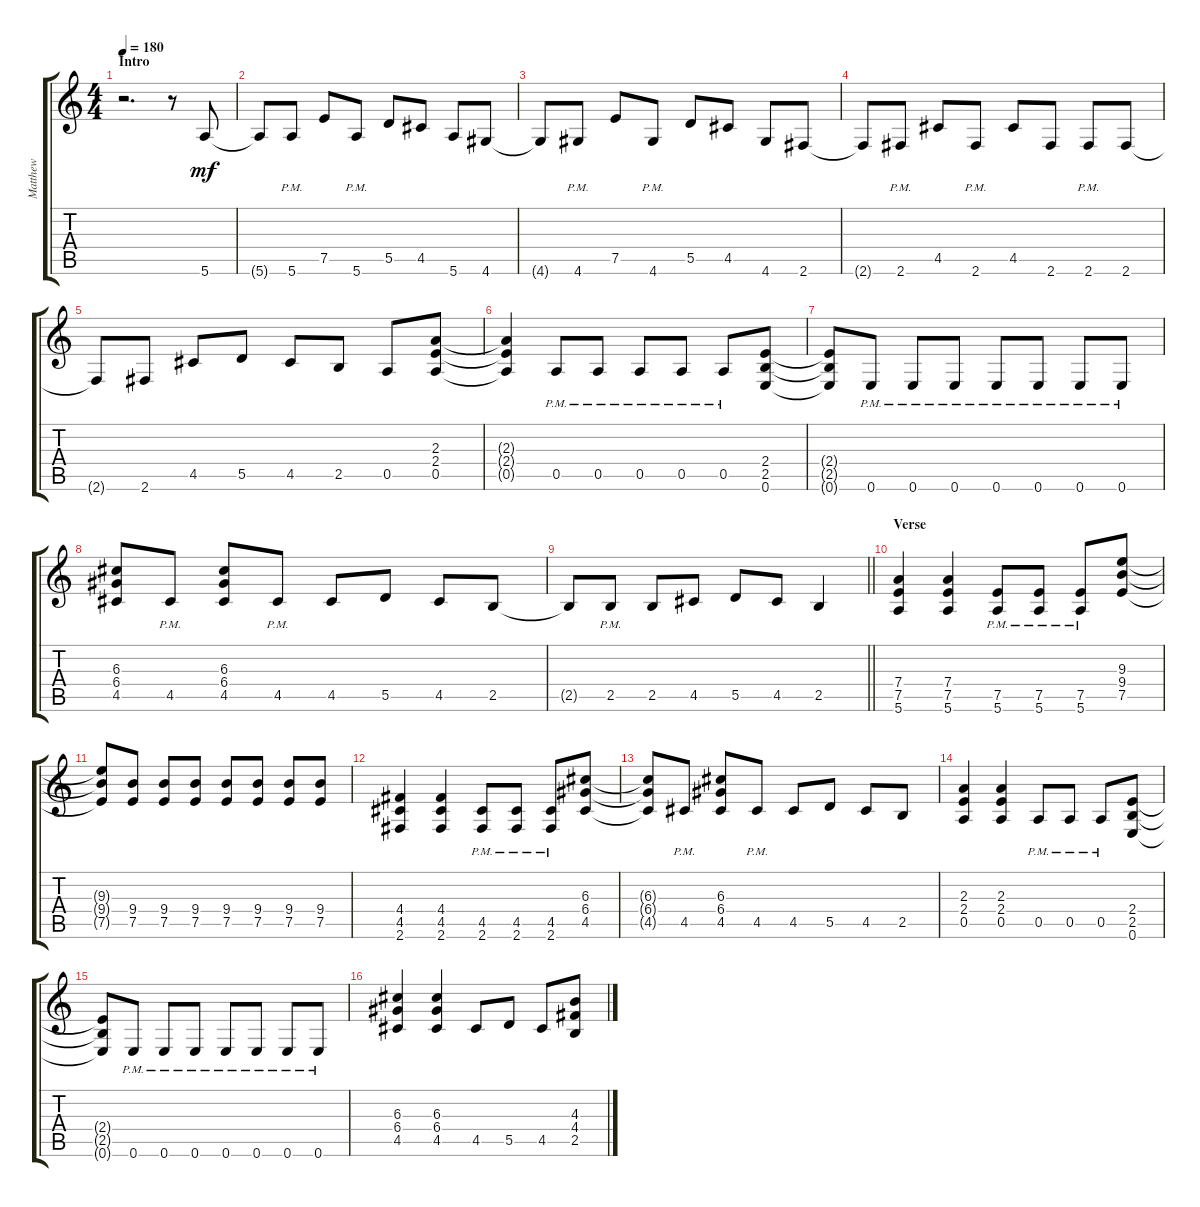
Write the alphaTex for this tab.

\track ("Matthew" "Matthew") {instrument distortionguitar}
\staff {score tabs}
\tuning (E4 B3 G3 D3 A2 E2) {hide}
\ts (4 4)
\section ("" "Intro")
\tempo 180
\clef g2
\ks c
r.2{d dy mf instrument distortionguitar} r.8 5.6.8 |
5.6{t}.8 5.6{pm}.8 7.5.8 5.6{pm}.8 5.5.8 4.5.8 5.6.8 4.6.8 |
4.6{t}.8 4.6{pm}.8 7.5.8 4.6{pm}.8 5.5.8 4.5.8 4.6.8 2.6.8 |
2.6{t}.8 2.6{pm}.8 4.5.8 2.6{pm}.8 4.5.8 2.6.8 2.6{pm}.8 2.6.8 |
2.6{t}.8 2.6.8 4.5.8 5.5.8 4.5.8 2.5.8 0.5.8 (2.3 2.4 0.5).8 |
(2.3{t} 2.4{t} 0.5{t}).4 0.5{pm}.8 0.5{pm}.8 0.5{pm}.8 0.5{pm}.8 0.5{pm}.8 (2.4 2.5 0.6).8 |
(2.4{t} 2.5{t} 0.6{t}).8 0.6{pm}.8 0.6{pm}.8 0.6{pm}.8 0.6{pm}.8 0.6{pm}.8 0.6{pm}.8 0.6{pm}.8 |
(6.3 6.4 4.5).8 4.5{pm}.8 (6.3 6.4 4.5).8 4.5{pm}.8 4.5.8 5.5.8 4.5.8 2.5.8 |
\barLineRight lightlight
2.5{t}.8 2.5{pm}.8 2.5.8 4.5.8 5.5.8 4.5.8 2.5.4 |
\section ("" "Verse")
(7.4 7.5 5.6).4 (7.4 7.5 5.6).4 (7.5{pm} 5.6{pm}).8 (7.5{pm} 5.6{pm}).8 (7.5{pm} 5.6{pm}).8 (9.3 9.4 7.5).8 |
(9.3{t} 9.4{t} 7.5{t}).8 (9.4 7.5).8 (9.4 7.5).8 (9.4 7.5).8 (9.4 7.5).8 (9.4 7.5).8 (9.4 7.5).8 (9.4 7.5).8 |
(4.4 4.5 2.6).4 (4.4 4.5 2.6).4 (4.5{pm} 2.6{pm}).8 (4.5{pm} 2.6{pm}).8 (4.5{pm} 2.6{pm}).8 (6.3 6.4 4.5).8 |
(6.3{t} 6.4{t} 4.5{t}).8 4.5{pm}.8 (6.3 6.4 4.5).8 4.5{pm}.8 4.5.8 5.5.8 4.5.8 2.5.8 |
(2.3 2.4 0.5).4 (2.3 2.4 0.5).4 0.5{pm}.8 0.5{pm}.8 0.5{pm}.8 (2.4 2.5 0.6).8 |
(2.4{t} 2.5{t} 0.6{t}).8 0.6{pm}.8 0.6{pm}.8 0.6{pm}.8 0.6{pm}.8 0.6{pm}.8 0.6{pm}.8 0.6{pm}.8 |
(6.3 6.4 4.5).4 (6.3 6.4 4.5).4 4.5.8 5.5.8 4.5.8 (4.3 4.4 2.5).8
